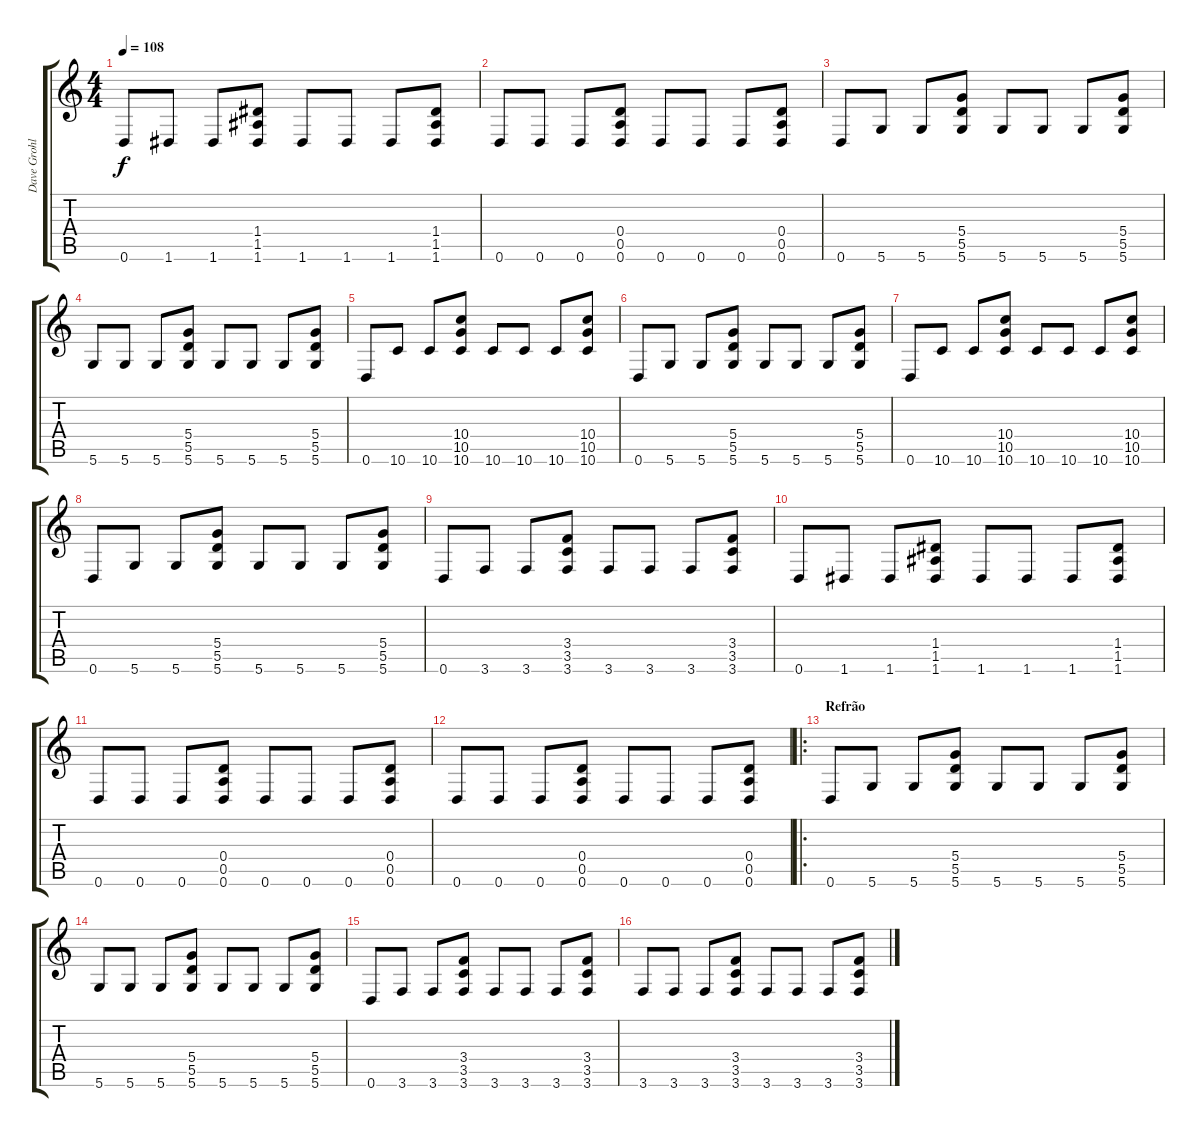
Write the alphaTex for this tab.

\track ("Dave Grohl" "Dave Grohl") {instrument electricguitarmuted}
\staff {score tabs}
\tuning (E4 B3 G3 D3 A2 D2) {hide}
\ts (4 4)
\tempo 108
\clef g2
\ks c
0.6.8{dy f} 1.6.8 1.6.8 (1.4 1.5 1.6).8 1.6.8 1.6.8 1.6.8 (1.4 1.5 1.6).8 |
0.6.8 0.6.8 0.6.8 (0.4 0.5 0.6).8 0.6.8 0.6.8 0.6.8 (0.4 0.5 0.6).8 |
0.6.8 5.6.8 5.6.8 (5.4 5.5 5.6).8 5.6.8 5.6.8 5.6.8 (5.4 5.5 5.6).8 |
5.6.8 5.6.8 5.6.8 (5.4 5.5 5.6).8 5.6.8 5.6.8 5.6.8 (5.4 5.5 5.6).8 |
0.6.8 10.6.8 10.6.8 (10.4 10.5 10.6).8 10.6.8 10.6.8 10.6.8 (10.4 10.5 10.6).8 |
0.6.8 5.6.8 5.6.8 (5.4 5.5 5.6).8 5.6.8 5.6.8 5.6.8 (5.4 5.5 5.6).8 |
0.6.8 10.6.8 10.6.8 (10.4 10.5 10.6).8 10.6.8 10.6.8 10.6.8 (10.4 10.5 10.6).8 |
0.6.8 5.6.8 5.6.8 (5.4 5.5 5.6).8 5.6.8 5.6.8 5.6.8 (5.4 5.5 5.6).8 |
0.6.8 3.6.8 3.6.8 (3.4 3.5 3.6).8 3.6.8 3.6.8 3.6.8 (3.4 3.5 3.6).8 |
0.6.8 1.6.8 1.6.8 (1.4 1.5 1.6).8 1.6.8 1.6.8 1.6.8 (1.4 1.5 1.6).8 |
0.6.8 0.6.8 0.6.8 (0.4 0.5 0.6).8 0.6.8 0.6.8 0.6.8 (0.4 0.5 0.6).8 |
0.6.8 0.6.8 0.6.8 (0.4 0.5 0.6).8 0.6.8 0.6.8 0.6.8 (0.4 0.5 0.6).8 |
\ro
\section ("" "Refrão")
0.6.8 5.6.8 5.6.8 (5.4 5.5 5.6).8 5.6.8 5.6.8 5.6.8 (5.4 5.5 5.6).8 |
5.6.8 5.6.8 5.6.8 (5.4 5.5 5.6).8 5.6.8 5.6.8 5.6.8 (5.4 5.5 5.6).8 |
0.6.8 3.6.8 3.6.8 (3.4 3.5 3.6).8 3.6.8 3.6.8 3.6.8 (3.4 3.5 3.6).8 |
3.6.8 3.6.8 3.6.8 (3.4 3.5 3.6).8 3.6.8 3.6.8 3.6.8 (3.4 3.5 3.6).8
